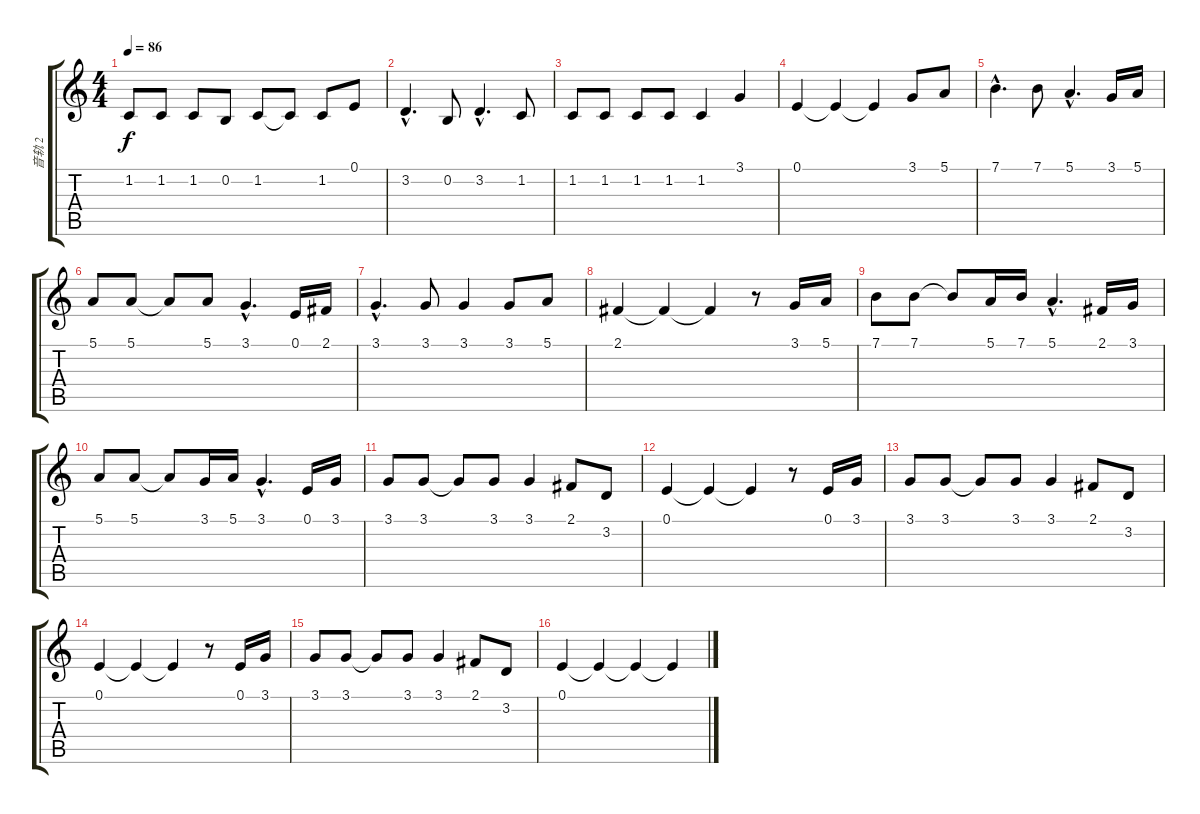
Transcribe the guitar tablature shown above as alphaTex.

\track ("音轨 2" "音轨 2") {instrument fx8scifi}
\staff {score tabs}
\tuning (E4 B3 G3 D3 A2 E2) {hide}
\ts (4 4)
\tempo 86
\clef g2
\ks c
1.2.8{dy f} 1.2.8 1.2.8 0.2.8 1.2.8 1.2{t}.8 1.2.8 0.1.8 |
3.2{hac}.4{d} 0.2.8 3.2{hac}.4{d} 1.2.8 |
1.2.8 1.2.8 1.2.8 1.2.8 1.2.4 3.1.4 |
0.1.4 0.1{t}.4 0.1{t}.4 3.1.8 5.1.8 |
7.1{hac}.4{d} 7.1.8 5.1{hac}.4{d} 3.1.16 5.1.16 |
5.1.8 5.1.8 5.1{t}.8 5.1.8 3.1{hac}.4{d} 0.1.16 2.1.16 |
3.1{hac}.4{d} 3.1.8 3.1.4 3.1.8 5.1.8 |
2.1.4 2.1{t}.4 2.1{t}.4 r.8 3.1.16 5.1.16 |
7.1.8 7.1.8 7.1{t}.8 5.1.16 7.1.16 5.1{hac}.4{d} 2.1.16 3.1.16 |
5.1.8 5.1.8 5.1{t}.8 3.1.16 5.1.16 3.1{hac}.4{d} 0.1.16 3.1.16 |
3.1.8 3.1.8 3.1{t}.8 3.1.8 3.1.4 2.1.8 3.2.8 |
0.1.4 0.1{t}.4 0.1{t}.4 r.8 0.1.16 3.1.16 |
3.1.8 3.1.8 3.1{t}.8 3.1.8 3.1.4 2.1.8 3.2.8 |
0.1.4 0.1{t}.4 0.1{t}.4 r.8 0.1.16 3.1.16 |
3.1.8 3.1.8 3.1{t}.8 3.1.8 3.1.4 2.1.8 3.2.8 |
0.1.4 0.1{t}.4 0.1{t}.4 0.1{t}.4
